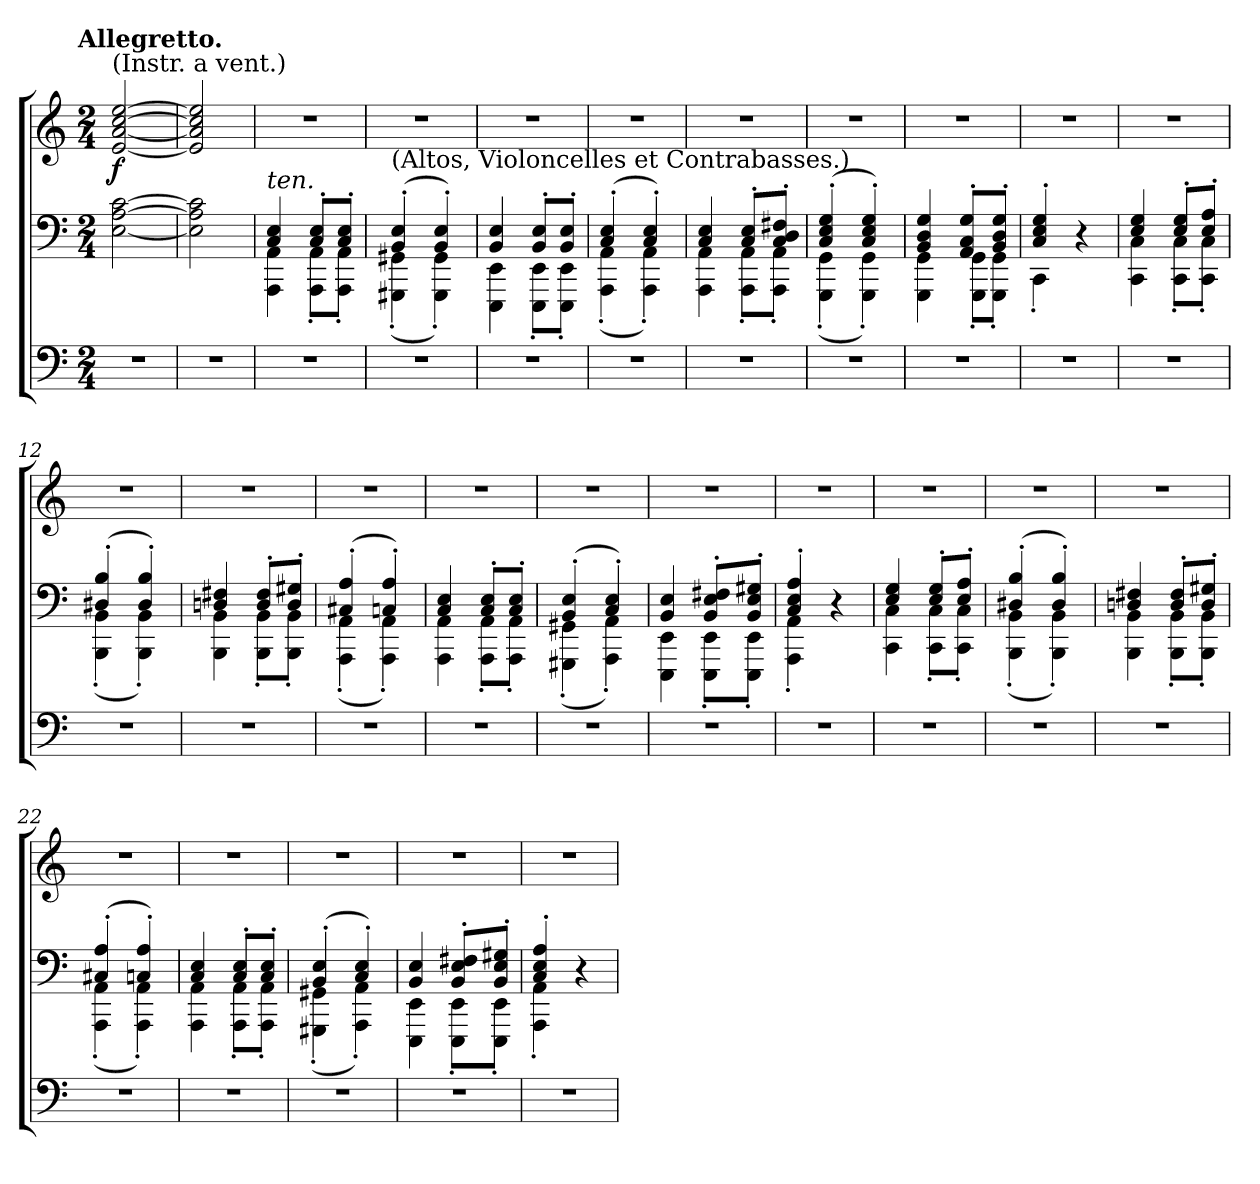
**kern	**kern	**kern	**dynam
*part1	*part1	*part1	*part1
*staff3	*staff2	*staff1	*staff1/2/3
*clefF4	*clefF4	*clefG2	*
*k[]	*k[]	*k[]	*
!!LO:TX:omd:t=Allegretto.
*M2/4	*M2/4	*M2/4	*
*MM116	*MM116	*MM116	*
=1	=1	=1	=1
!	!	!LO:TX:a:t=(Instr. a vent.)	!
!	!	!	!LO:DY:b
2r	[2E\ [2A\ [2c\	[2e/ [2a/ [2cc/ [2ee/	f
=2	=2	=2	=2
2r	2E]\ 2A]\ 2c]\	2e]/ 2a]/ 2cc]/ 2ee]/	.
=3	=3	=3	=3
*	*^	*	*
!	!LO:TX:a:i:t=ten.	!	!	!
2r	4C/ 4E/	4AAA\ 4AA\	2r	.
.	8C'/ 8E'/L	8AAA'\ 8AA'\L	.	.
.	8C'/ 8E'/J	8AAA'\ 8AA'\J	.	.
=4	=4	=4	=4	=4
!	!LO:TX:a:t=(Altos, Violoncelles et Contrabasses.)	!	!	!
2r	(>4BB'/ 4E'/	(<4GGG#X'\ 4GG#X'\	2r	.
.	4BB'/ 4E'/)	4GGG#'\ 4GG#'\)	.	.
=5	=5	=5	=5	=5
2r	4BB/ 4E/	4EEE\ 4EE\	2r	.
.	8BB'/ 8E'/L	8EEE'\ 8EE'\L	.	.
.	8BB'/ 8E'/J	8EEE'\ 8EE'\J	.	.
=6	=6	=6	=6	=6
2r	(>4C'/ 4E'/	(<4AAA'\ 4AA'\	2r	.
.	4C'/ 4E'/)	4AAA'\ 4AA'\)	.	.
=7	=7	=7	=7	=7
2r	4C/ 4E/	4AAA\ 4AA\	2r	.
.	8C'/ 8E'/L	8AAA'\ 8AA'\L	.	.
.	8C'/ 8D'/ 8F#X'/J	8AAA'\ 8AA'\J	.	.
=8	=8	=8	=8	=8
2r	(>4C'/ 4E'/ 4G'/	(<4GGG'\ 4GG'\	2r	.
.	4C'/ 4E'/ 4G'/)	4GGG'\ 4GG'\)	.	.
=9	=9	=9	=9	=9
2r	4BB/ 4D/ 4G/	4GGG\ 4GG\	2r	.
.	8AA'/ 8C'/ 8G'/L	8GGG'\ 8GG'\L	.	.
.	8BB'/ 8D'/ 8G'/J	8GGG'\ 8GG'\J	.	.
=10	=10	=10	=10	=10
2r	4C'/ 4E'/ 4G'/	4CC'\	2r	.
.	4r	4ryy	.	.
=11	=11	=11	=11	=11
2r	4E/ 4G/	4CC\ 4C\	2r	.
.	8E'/ 8G'/L	8CC'\ 8C'\L	.	.
.	8E'/ 8A'/J	8CC'\ 8C'\J	.	.
=12	=12	=12	=12	=12
2r	(>4D#X'/ 4B'/	(<4BBB'\ 4BB'\	2r	.
.	4D#'/ 4B'/)	4BBB'\ 4BB'\)	.	.
=13	=13	=13	=13	=13
2r	4Dn/ 4F#X/	4BBB\ 4BB\	2r	.
.	8D'/ 8F#'/L	8BBB'\ 8BB'\L	.	.
.	8D'/ 8G#X'/J	8BBB'\ 8BB'\J	.	.
=14	=14	=14	=14	=14
2r	(>4C#X'/ 4A'/	(<4AAA'\ 4AA'\	2r	.
.	4Cn'/ 4A'/)	4AAA'\ 4AA'\)	.	.
=15	=15	=15	=15	=15
2r	4C/ 4E/	4AAA\ 4AA\	2r	.
.	8C'/ 8E'/L	8AAA'\ 8AA'\L	.	.
.	8C'/ 8E'/J	8AAA'\ 8AA'\J	.	.
=16	=16	=16	=16	=16
2r	(>4BB'/ 4E'/	(<4GGG#X'\ 4GG#X'\	2r	.
.	4C'/ 4E'/)	4AAA'\ 4AA'\)	.	.
=17	=17	=17	=17	=17
2r	4BB/ 4E/	4EEE\ 4EE\	2r	.
.	8BB'/ 8E'/ 8F#X'/L	8EEE'\ 8EE'\L	.	.
.	8BB'/ 8E'/ 8G#X'/J	8EEE'\ 8EE'\J	.	.
=18	=18	=18	=18	=18
2r	4C'/ 4E'/ 4A'/	4AAA'\ 4AA'\	2r	.
.	4r	4ryy	.	.
=19	=19	=19	=19	=19
2r	4E/ 4G/	4CC\ 4C\	2r	.
.	8E'/ 8G'/L	8CC'\ 8C'\L	.	.
.	8E'/ 8A'/J	8CC'\ 8C'\J	.	.
=20	=20	=20	=20	=20
2r	(>4D#X'/ 4B'/	(<4BBB'\ 4BB'\	2r	.
.	4D#'/ 4B'/)	4BBB'\ 4BB'\)	.	.
=21	=21	=21	=21	=21
2r	4Dn/ 4F#X/	4BBB\ 4BB\	2r	.
.	8D'/ 8F#'/L	8BBB'\ 8BB'\L	.	.
.	8D'/ 8G#X'/J	8BBB'\ 8BB'\J	.	.
=22	=22	=22	=22	=22
2r	(>4C#X'/ 4A'/	(<4AAA'\ 4AA'\	2r	.
.	4Cn'/ 4A'/)	4AAA'\ 4AA'\)	.	.
=23	=23	=23	=23	=23
2r	4C/ 4E/	4AAA\ 4AA\	2r	.
.	8C'/ 8E'/L	8AAA'\ 8AA'\L	.	.
.	8C'/ 8E'/J	8AAA'\ 8AA'\J	.	.
=24	=24	=24	=24	=24
2r	(>4BB'/ 4E'/	(<4GGG#X'\ 4GG#X'\	2r	.
.	4C'/ 4E'/)	4AAA'\ 4AA'\)	.	.
=25	=25	=25	=25	=25
2r	4BB/ 4E/	4EEE\ 4EE\	2r	.
.	8BB'/ 8E'/ 8F#X'/L	8EEE'\ 8EE'\L	.	.
.	8BB'/ 8E'/ 8G#X'/J	8EEE'\ 8EE'\J	.	.
=26	=26	=26	=26	=26
2r	4C'/ 4E'/ 4A'/	4AAA'\ 4AA'\	2r	.
.	4r	4ryy	.	.
*	*v	*v	*	*
=	=	=	=
*-	*-	*-	*-
